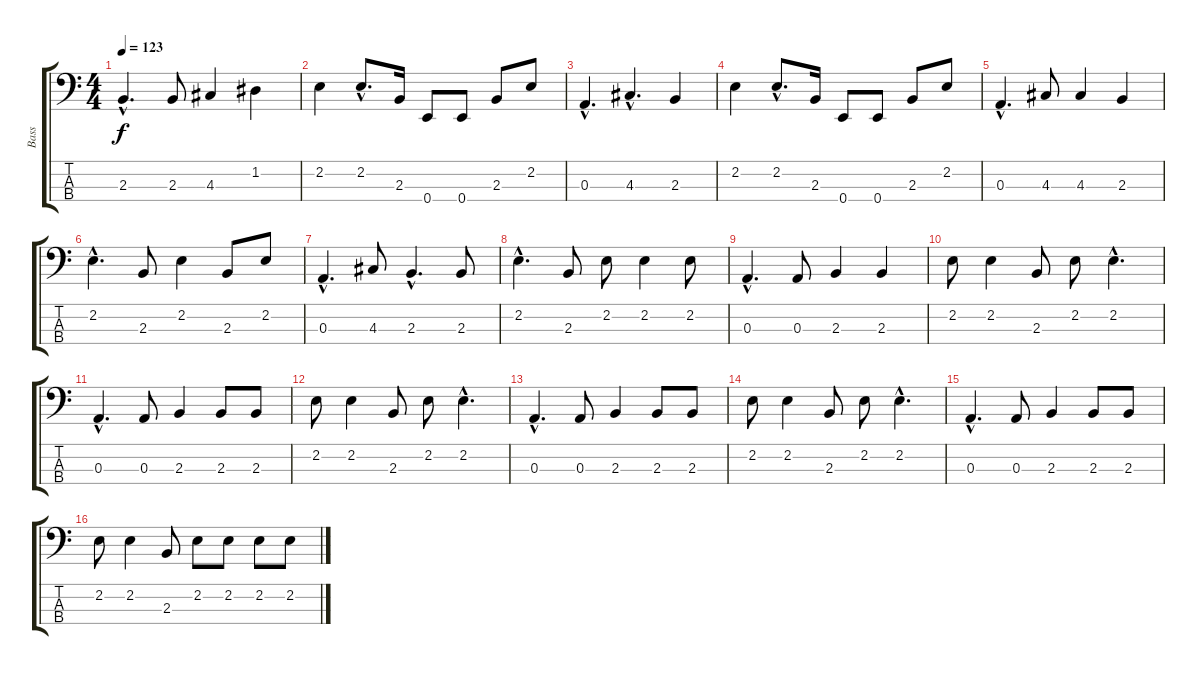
\track ("Bass" "Bass") {instrument electricbassfinger}
\staff {score tabs}
\tuning (G2 D2 A1 E1) {hide}
\ts (4 4)
\tempo 123
\clef f4
\ks c
2.3{hac}.4{d dy f} 2.3.8 4.3.4 1.2.4 |
2.2.4 2.2{hac}.8{d} 2.3.16 0.4.8 0.4.8 2.3.8 2.2.8 |
0.3{hac}.4{d} 4.3{hac}.4{d} 2.3.4 |
2.2.4 2.2{hac}.8{d} 2.3.16 0.4.8 0.4.8 2.3.8 2.2.8 |
0.3{hac}.4{d} 4.3.8 4.3.4 2.3.4 |
2.2{hac}.4{d} 2.3.8 2.2.4 2.3.8 2.2.8 |
0.3{hac}.4{d} 4.3.8 2.3{hac}.4{d} 2.3.8 |
2.2{hac}.4{d} 2.3.8 2.2.8 2.2.4 2.2.8 |
0.3{hac}.4{d} 0.3.8 2.3.4 2.3.4 |
2.2.8 2.2.4 2.3.8 2.2.8 2.2{hac}.4{d} |
0.3{hac}.4{d} 0.3.8 2.3.4 2.3.8 2.3.8 |
2.2.8 2.2.4 2.3.8 2.2.8 2.2{hac}.4{d} |
0.3{hac}.4{d} 0.3.8 2.3.4 2.3.8 2.3.8 |
2.2.8 2.2.4 2.3.8 2.2.8 2.2{hac}.4{d} |
0.3{hac}.4{d} 0.3.8 2.3.4 2.3.8 2.3.8 |
2.2.8 2.2.4 2.3.8 2.2.8 2.2.8 2.2.8 2.2.8
